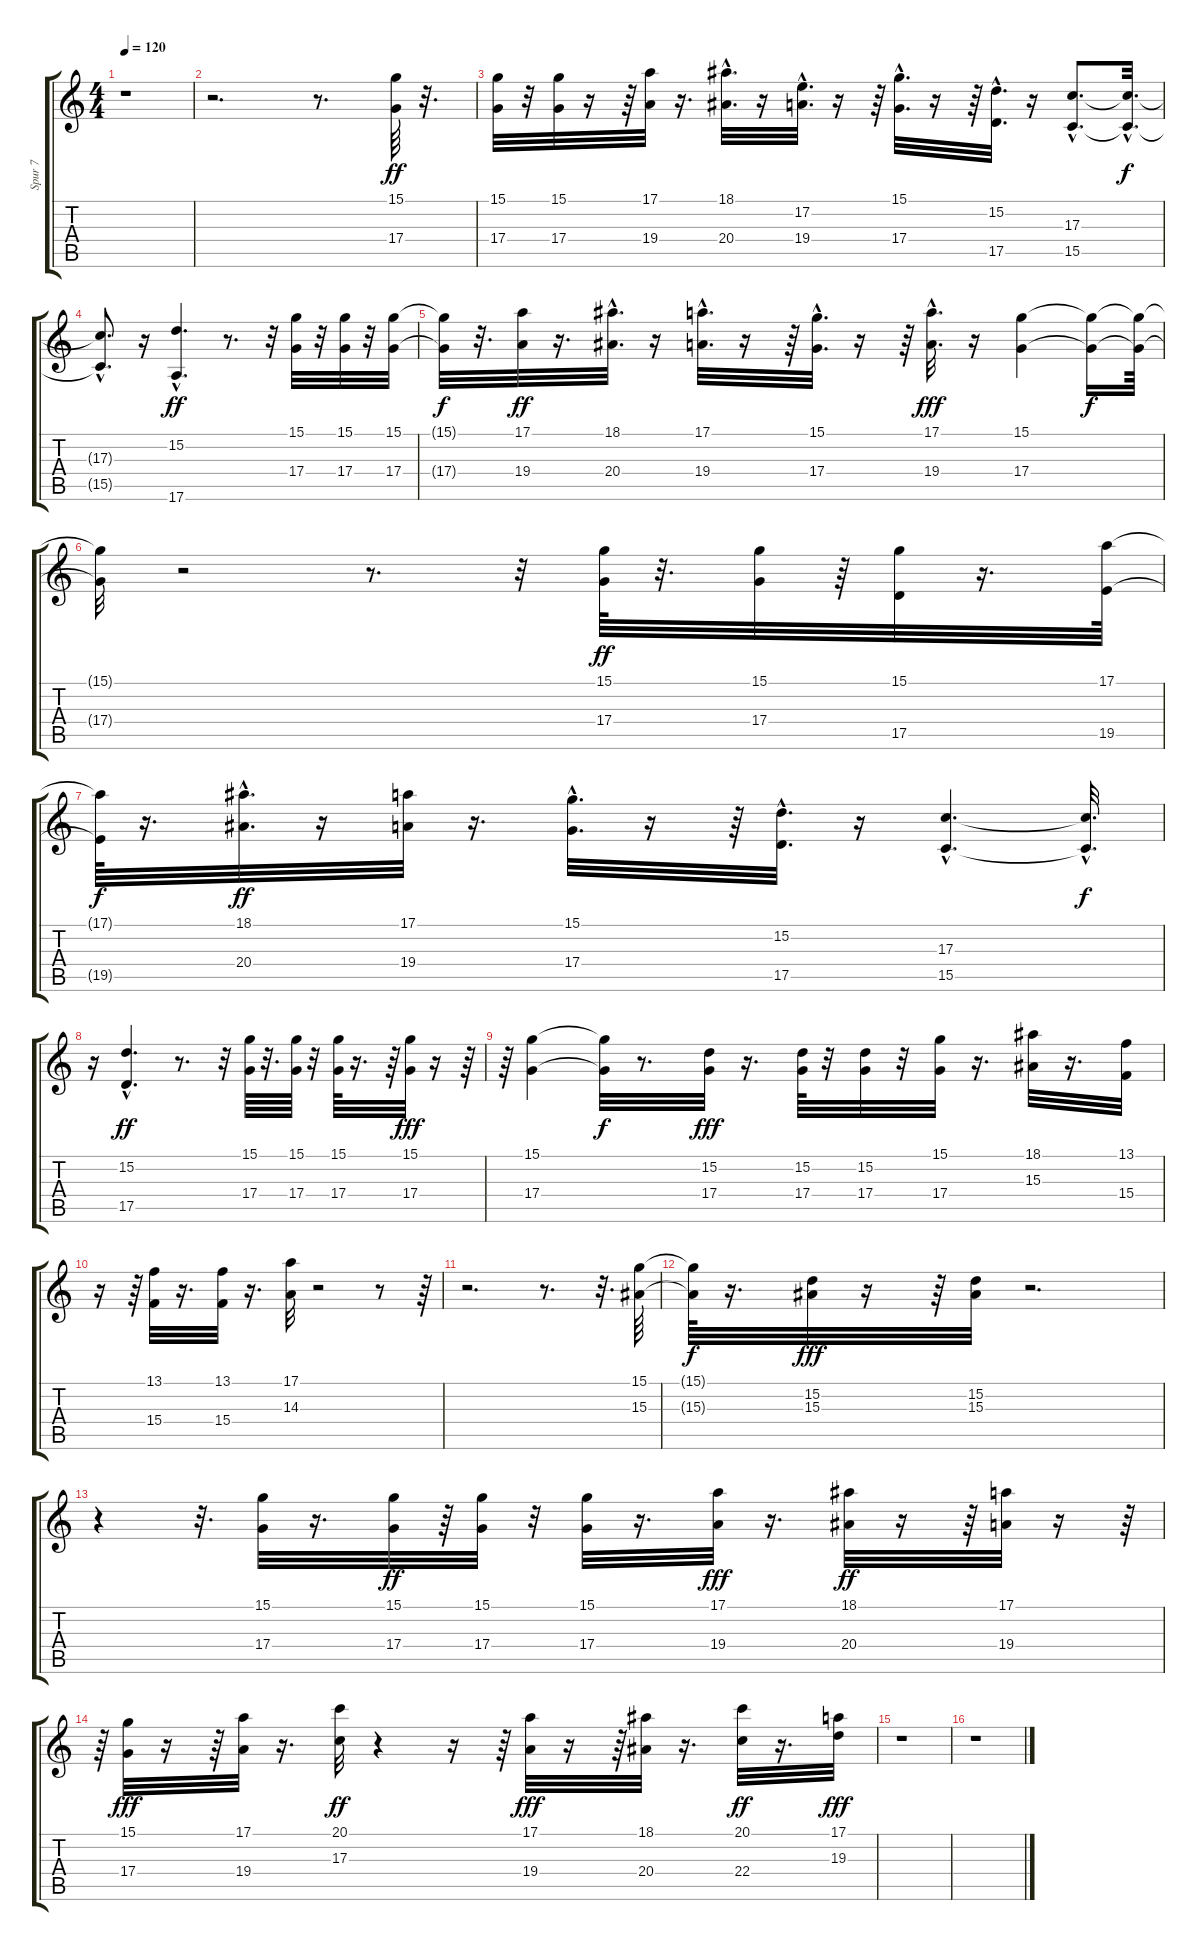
\track ("Spur 7" "Spur 7") {instrument trumpet}
\staff {score tabs}
\tuning (E4 B3 G3 D3 A2 E2) {hide}
\ts (4 4)
\tempo 120
\clef g2
\ks c
r.1{dy f} |
r.2{d} r.8{d} (15.1 17.4).64{dy ff} r.32{d} |
(15.1 17.4).32 r.32 (15.1 17.4).32 r.16 r.64 (17.1 19.4).32 r.16{d} (18.1{hac} 20.4{hac}).32{d} r.16 (17.2{hac} 19.4{hac}).32{d} r.16 r.64 (15.1{hac} 17.4{hac}).32{d} r.16 r.64 (15.2{hac} 17.5{hac}).32{d} r.16 (17.3{hac} 15.5{hac}).8{d} (17.3{hac t} 15.5{hac t}).32{d dy f} |
(17.3{hac t} 15.5{hac t}).8{d} r.16 (15.2{hac} 17.6{hac}).4{d dy ff} r.8{d} r.32 (15.1 17.4).32 r.32 (15.1 17.4).32 r.32 (15.1 17.4).32 |
(15.1{t} 17.4{t}).32{dy f} r.32{d} (17.1 19.4).32{dy ff} r.16{d} (18.1{hac} 20.4{hac}).32{d} r.16 (17.1{hac} 19.4{hac}).32{d} r.16 r.64 (15.1{hac} 17.4{hac}).32{d} r.16 r.64 (17.1{hac} 19.4{hac}).32{d dy fff} r.16 (15.1 17.4).4 (15.1{t} 17.4{t}).16{dy f} (15.1{t} 17.4{t}).64 |
(15.1{t} 17.4{t}).32 r.2 r.8{d} r.32 (15.1 17.4).64{dy ff} r.32{d} (15.1 17.4).32 r.64 (15.1 17.5).32 r.16{d} (17.1 19.5).64 |
(17.1{t} 19.5{t}).64{dy f} r.16{d} (18.1{hac} 20.4{hac}).32{d dy ff} r.16 (17.1 19.4).32 r.16{d} (15.1{hac} 17.4{hac}).32{d} r.16 r.64 (15.2{hac} 17.5{hac}).32{d} r.16 (17.3{hac} 15.5{hac}).4{d} (17.3{hac t} 15.5{hac t}).32{d dy f} |
r.16 (15.2{hac} 17.5{hac}).4{d dy ff} r.8{d} r.32 (15.1 17.4).64 r.32{d} (15.1 17.4).64 r.32 (15.1 17.4).64 r.16{d} r.64 (15.1 17.4).32{dy fff} r.16 r.64 |
r.64 (15.1 17.4).4 (15.1{t} 17.4{t}).32{dy f} r.8{d} (15.2 17.4).32{dy fff} r.16{d} (15.2 17.4).64 r.32 (15.2 17.4).32 r.32 (15.1 17.4).32 r.16{d} (18.1 15.3).32 r.16{d} (13.1 15.4).32 |
r.16 r.64 (13.1 15.4).32 r.16{d} (13.1 15.4).32 r.16{d} (17.1 14.3).32 r.2 r.8 r.64 |
r.2{d} r.8{d} r.32{d} (15.1 15.3).64 |
(15.1{t} 15.3{t}).64{dy f} r.16{d} (15.2 15.3).32{dy fff} r.16 r.64 (15.2 15.3).32 r.2{d} |
r.4 r.32{d} (15.1 17.4).32 r.16{d} (15.1 17.4).32{dy ff} r.64 (15.1 17.4).32 r.32 (15.1 17.4).32 r.16{d} (17.1 19.4).32{dy fff} r.16{d} (18.1 20.4).32{dy ff} r.16 r.64 (17.1 19.4).32 r.16 r.64 |
r.64 (15.1 17.4).32{dy fff} r.16 r.64 (17.1 19.4).32 r.16{d} (20.1 17.3).32{dy ff} r.4 r.16 r.64 (17.1 19.4).32{dy fff} r.16 r.64 (18.1 20.4).32 r.16{d} (20.1 22.4).32{dy ff} r.16{d} (17.1 19.3).32{dy fff} |
r.1 |
r.1
